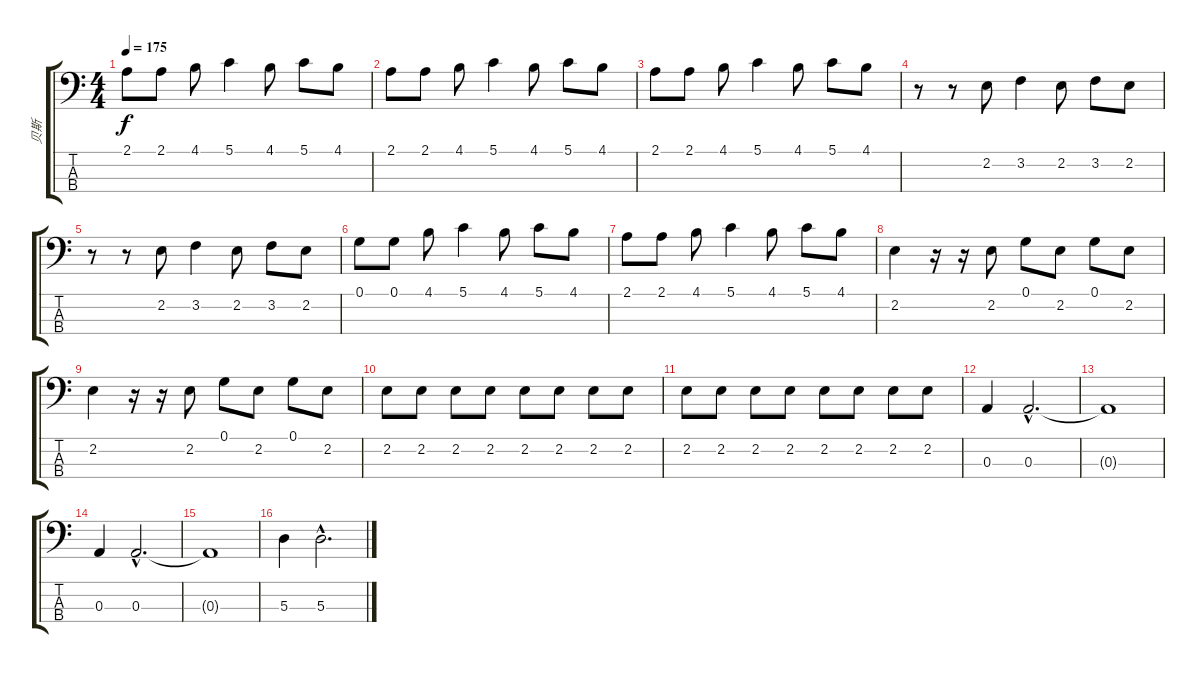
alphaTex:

\track ("贝斯" "贝斯") {instrument electricbasspick}
\staff {score tabs}
\tuning (G2 D2 A1 E1) {hide}
\ts (4 4)
\tempo 175
\clef f4
\ks c
2.1.8{dy f} 2.1.8 4.1.8 5.1.4 4.1.8 5.1.8 4.1.8 |
2.1.8 2.1.8 4.1.8 5.1.4 4.1.8 5.1.8 4.1.8 |
2.1.8 2.1.8 4.1.8 5.1.4 4.1.8 5.1.8 4.1.8 |
r.8 r.8 2.2.8 3.2.4 2.2.8 3.2.8 2.2.8 |
r.8 r.8 2.2.8 3.2.4 2.2.8 3.2.8 2.2.8 |
0.1.8 0.1.8 4.1.8 5.1.4 4.1.8 5.1.8 4.1.8 |
2.1.8 2.1.8 4.1.8 5.1.4 4.1.8 5.1.8 4.1.8 |
2.2.4 r.16 r.16 2.2.8 0.1.8 2.2.8 0.1.8 2.2.8 |
2.2.4 r.16 r.16 2.2.8 0.1.8 2.2.8 0.1.8 2.2.8 |
2.2.8 2.2.8 2.2.8 2.2.8 2.2.8 2.2.8 2.2.8 2.2.8 |
2.2.8 2.2.8 2.2.8 2.2.8 2.2.8 2.2.8 2.2.8 2.2.8 |
0.3.4 0.3{hac}.2{d} |
0.3{t}.1 |
0.3.4 0.3{hac}.2{d} |
0.3{t}.1 |
5.3.4 5.3{hac}.2{d}
